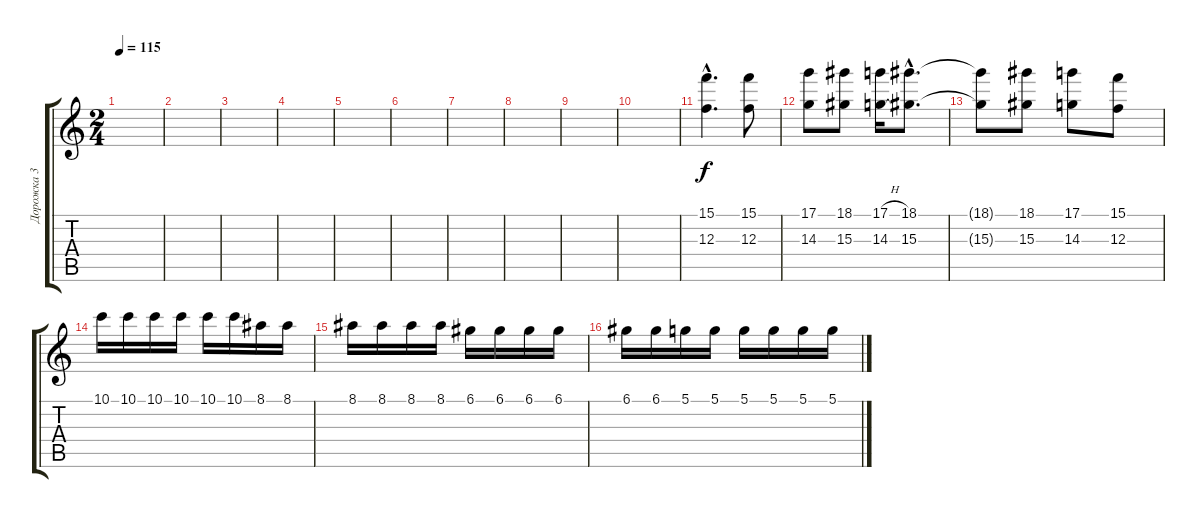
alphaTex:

\track ("Дорожка 3" "Дорожка 3") {instrument overdrivenguitar}
\staff {score tabs}
\tuning (D4 A3 F3 C3 G2 D2) {hide}
\ts (2 4)
\tempo 115
\clef g2
\ks c
|
|
|
|
|
|
|
|
|
|
(15.1{hac} 12.3{hac}).4{d} (15.1 12.3).8 |
(17.1 14.3).8 (18.1 15.3).8 (17.1{h} 14.3{h}).16 (18.1{hac} 15.3{hac}).8{d} |
(18.1{t} 15.3{t}).8 (18.1 15.3).8 (17.1 14.3).8 (15.1 12.3).8 |
10.1.16 10.1.16 10.1.16 10.1.16 10.1.16 10.1.16 8.1.16 8.1.16 |
8.1.16 8.1.16 8.1.16 8.1.16 6.1.16 6.1.16 6.1.16 6.1.16 |
6.1.16 6.1.16 5.1.16 5.1.16 5.1.16 5.1.16 5.1.16 5.1.16
